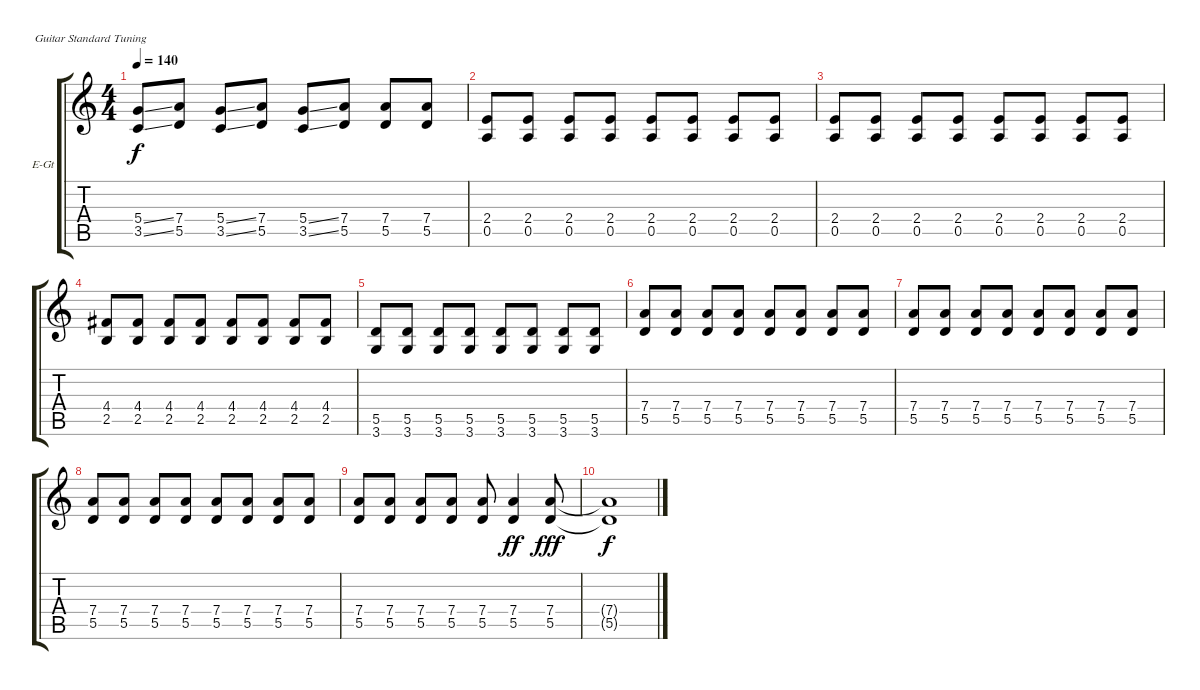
\defaultSystemsLayout 4
\bracketExtendMode groupsimilarinstruments
\firstSystemTrackNameOrientation horizontal
\otherSystemsTrackNameOrientation horizontal
\track ("Electric Guitar" "E-Gt") {instrument overdrivenguitar}
\staff {score tabs}
\tuning (E4 B3 G3 D3 A2 E2)
\ts (4 4)
\tempo 140
\clef g2
\ks c
(5.4{ss} 3.5{ss}).8{dy f} (7.4 5.5).8 (5.4{ss} 3.5{ss}).8 (7.4 5.5).8 (5.4{ss} 3.5{ss}).8 (7.4 5.5).8 (7.4 5.5).8 (7.4 5.5).8 |
(0.5 2.4).8 (0.5 2.4).8 (0.5 2.4).8 (0.5 2.4).8 (0.5 2.4).8 (0.5 2.4).8 (0.5 2.4).8 (0.5 2.4).8 |
(0.5 2.4).8 (0.5 2.4).8 (0.5 2.4).8 (0.5 2.4).8 (0.5 2.4).8 (0.5 2.4).8 (0.5 2.4).8 (0.5 2.4).8 |
(4.4 2.5).8 (4.4 2.5).8 (4.4 2.5).8 (4.4 2.5).8 (4.4 2.5).8 (4.4 2.5).8 (4.4 2.5).8 (4.4 2.5).8 |
(5.5 3.6).8 (5.5 3.6).8 (5.5 3.6).8 (5.5 3.6).8 (5.5 3.6).8 (5.5 3.6).8 (5.5 3.6).8 (5.5 3.6).8 |
(7.4 5.5).8 (7.4 5.5).8 (7.4 5.5).8 (7.4 5.5).8 (7.4 5.5).8 (7.4 5.5).8 (7.4 5.5).8 (7.4 5.5).8 |
(7.4 5.5).8 (7.4 5.5).8 (7.4 5.5).8 (7.4 5.5).8 (7.4 5.5).8 (7.4 5.5).8 (7.4 5.5).8 (7.4 5.5).8 |
(7.4 5.5).8 (7.4 5.5).8 (7.4 5.5).8 (7.4 5.5).8 (7.4 5.5).8 (7.4 5.5).8 (7.4 5.5).8 (7.4 5.5).8 |
(7.4 5.5).8 (7.4 5.5).8 (7.4 5.5).8 (7.4 5.5).8 (7.4 5.5).8 (7.4 5.5).4{dy ff} (7.4 5.5).8{dy fff} |
(7.4{t} 5.5{t}).1{dy f}
